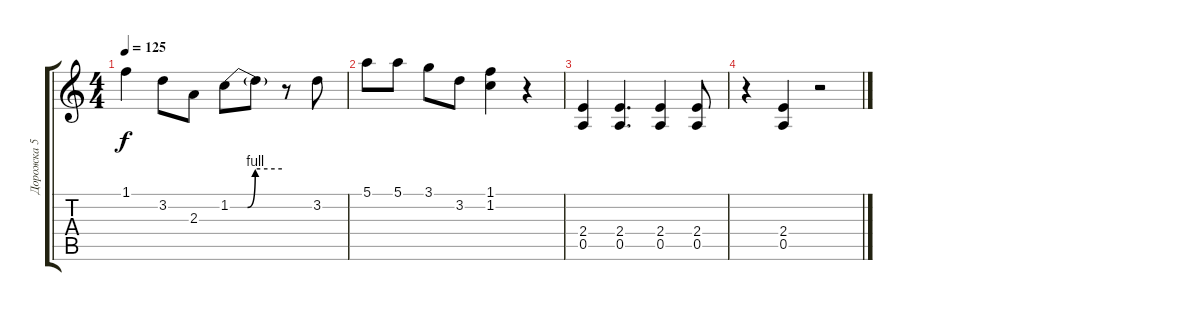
\track ("Дорожка 5" "Дорожка 5") {instrument overdrivenguitar}
\staff {score tabs}
\tuning (E4 B3 G3 D3 A2 E2) {hide}
\ts (4 4)
\tempo 125
\clef g2
\ks c
1.1.4{dy f} 3.2.8 2.3.8 1.2{be (custom 0 0 15 0 20 0 29 4 60 4)}.8 1.2{t}.8 r.8 3.2.8 |
5.1.8 5.1.8 3.1.8 3.2.8 (1.1 1.2).4 r.4 |
(2.4 0.5).4 (2.4 0.5).4{d} (2.4 0.5).4 (2.4 0.5).8 |
r.4 (2.4 0.5).4 r.2
